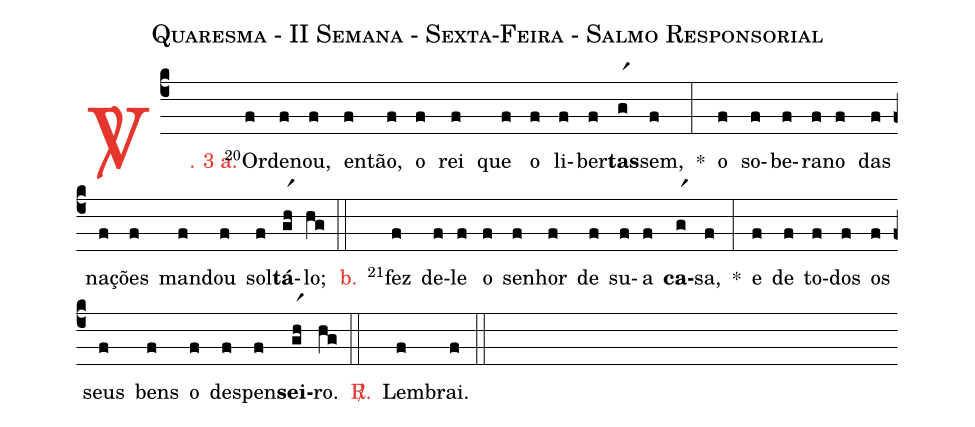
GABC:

name: Quaresma - II Semana - Sexta-Feira - Salmo Responsorial;
%%
(c4)

<c><sp>V/</sp>. 3 a.</c>() <v>\VSup{20}</v>Or(f)de(f)nou,(f) en(f)tão,(f) o(f) rei(f) que(f) o(f) li(f)ber(f)<b>tas</b>(gr1)sem,(f) *(:)
o(f) so(f)be(f)ra(f)no(f) das(f) na(f)ções(f) man(f)dou(f) sol(f)<b>tá</b>-(gr1h)lo;(hg)

(::)

<nlba><c>b.</c>() <v>\VSup{21}</v>fez</nlba>(f) de(f)le(f) o(f) se(f)nhor(f) de(f) su(f)a(f) <b>ca</b>(gr1)sa,(f) *(:)
e(f) de(f) to(f)dos(f) os(f) seus(f) bens(f) o(f) des(f)pen(f)<b>sei</b>(gr1h)ro.(hg)

(::)

<nlba><c><sp>R/</sp>.</c>() Lem</nlba>(f)brai.(f)

(::)
